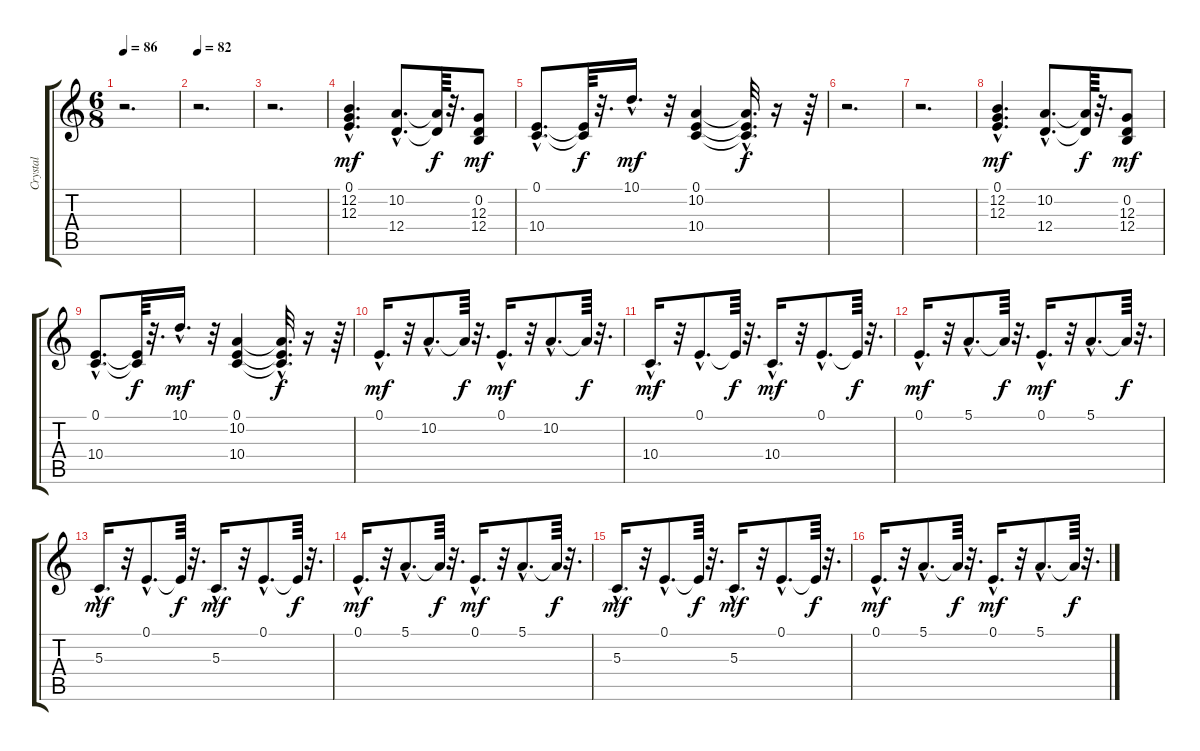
\track ("Crystal" "Crystal") {instrument fx3crystal}
\staff {score tabs}
\tuning (E4 B3 G3 D3 A2 E2) {hide}
\ts (6 8)
\tempo 86
\clef g2
\ks c
r.2{d dy f} |
\tempo 82
r.2{d} |
r.2{d} |
(0.1 12.2{hac} 12.3).4{d dy mf} (10.2{hac} 12.4{hac}).8{d} (10.2{t} 12.4{t}).64{dy f} r.32{d} (0.2 12.3 12.4).8{dy mf} |
(0.1{hac} 10.4{hac}).8{d} (0.1{t} 10.4{t}).64{dy f} r.32{d} 10.1{hac}.16{d dy mf} r.32 (0.1 10.2 10.4).4 (0.1{hac t} 10.2{hac t} 10.4{hac t}).32{d dy f} r.16 r.64 |
r.2{d} |
r.2{d} |
(0.1 12.2{hac} 12.3).4{d dy mf} (10.2{hac} 12.4{hac}).8{d} (10.2{t} 12.4{t}).64{dy f} r.32{d} (0.2 12.3 12.4).8{dy mf} |
(0.1{hac} 10.4{hac}).8{d} (0.1{t} 10.4{t}).64{dy f} r.32{d} 10.1{hac}.16{d dy mf} r.32 (0.1 10.2 10.4).4 (0.1{hac t} 10.2{hac t} 10.4{hac t}).32{d dy f} r.16 r.64 |
0.1{hac}.16{d dy mf} r.32 10.2{hac}.8{d} 10.2{t}.64{dy f} r.32{d} 0.1{hac}.16{d dy mf} r.32 10.2{hac}.8{d} 10.2{t}.64{dy f} r.32{d} |
10.4{hac}.16{d dy mf} r.32 0.1{hac}.8{d} 0.1{t}.64{dy f} r.32{d} 10.4{hac}.16{d dy mf} r.32 0.1{hac}.8{d} 0.1{t}.64{dy f} r.32{d} |
0.1{hac}.16{d dy mf} r.32 5.1{hac}.8{d} 5.1{t}.64{dy f} r.32{d} 0.1{hac}.16{d dy mf} r.32 5.1{hac}.8{d} 5.1{t}.64{dy f} r.32{d} |
5.3{hac}.16{d dy mf} r.32 0.1{hac}.8{d} 0.1{t}.64{dy f} r.32{d} 5.3{hac}.16{d dy mf} r.32 0.1{hac}.8{d} 0.1{t}.64{dy f} r.32{d} |
0.1{hac}.16{d dy mf} r.32 5.1{hac}.8{d} 5.1{t}.64{dy f} r.32{d} 0.1{hac}.16{d dy mf} r.32 5.1{hac}.8{d} 5.1{t}.64{dy f} r.32{d} |
5.3{hac}.16{d dy mf} r.32 0.1{hac}.8{d} 0.1{t}.64{dy f} r.32{d} 5.3{hac}.16{d dy mf} r.32 0.1{hac}.8{d} 0.1{t}.64{dy f} r.32{d} |
0.1{hac}.16{d dy mf} r.32 5.1{hac}.8{d} 5.1{t}.64{dy f} r.32{d} 0.1{hac}.16{d dy mf} r.32 5.1{hac}.8{d} 5.1{t}.64{dy f} r.32{d}
